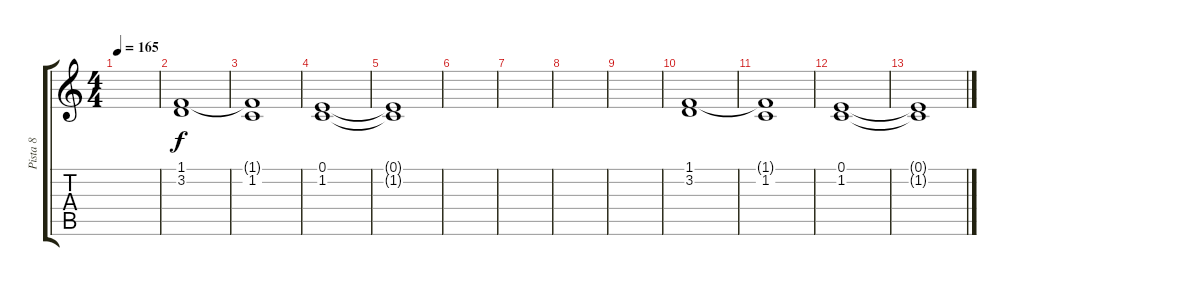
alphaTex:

\track ("Pista 8" "Pista 8") {instrument choiraahs}
\staff {score tabs}
\tuning (E4 B3 G3 D3 A2 E2) {hide}
\ts (4 4)
\tempo 165
\clef g2
\ks c
|
(1.1 3.2).1 |
(1.1{t} 1.2).1 |
(0.1 1.2).1 |
(0.1{t} 1.2{t}).1 |
|
|
|
|
(1.1 3.2).1 |
(1.1{t} 1.2).1 |
(0.1 1.2).1 |
(0.1{t} 1.2{t}).1
